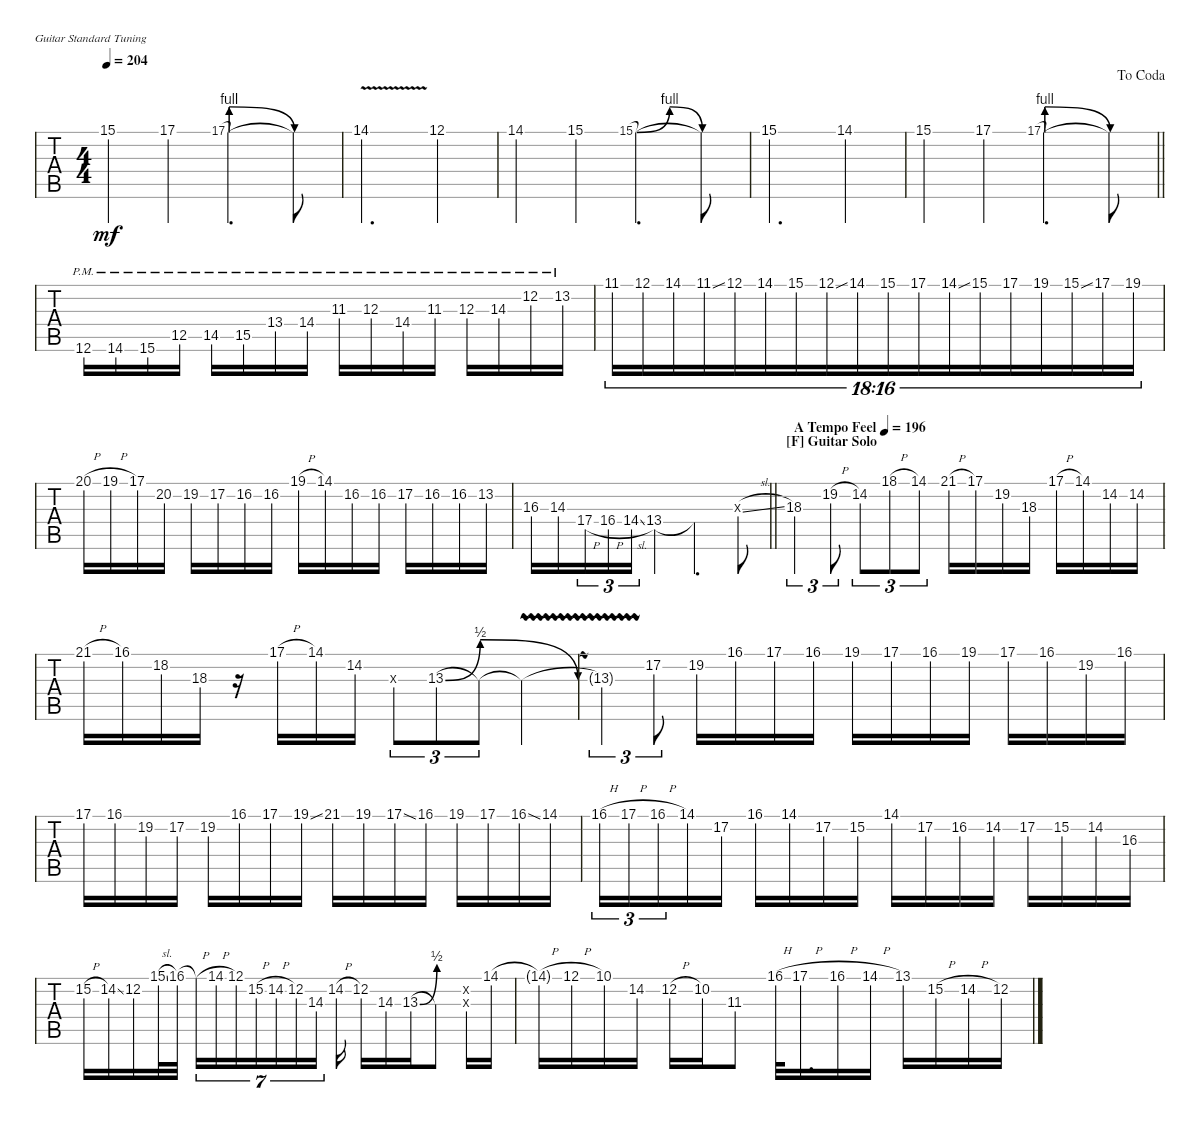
\defaultSystemsLayout 4
\bracketExtendMode nobrackets
\singleTrackTrackNamePolicy hidden
\multiTrackTrackNamePolicy hidden
\otherSystemsTrackNameOrientation horizontal
\defaultBarNumberDisplay Hide
\track ("Electric Guitar" "E-Gt") {instrument overdrivenguitar}
\staff {tabs}
\tuning (E4 B3 G3 D3 A2 E2)
\ts (4 4)
\tempo 204
\clef g2
\ks c
15.1.4{dy mf} 17.1.4 17.1{be (bend 0 0 15 4)}.8{gr} 17.1{be (release 0 4 53.4 0) t}.4{d} 17.1{be (hold 0 0 60 0) t}.8 |
14.1{v}.2{d} 12.1.4 |
14.1.4 15.1.4 15.1{be (bendrelease 0 0 10.2 4 20.4 4 30 0)}.8{gr} 15.1{t}.4{d} 15.1{be (hold 0 0 60 0) t}.8 |
15.1.2{d} 14.1.4 |
\jump dacoda
\barLineRight lightlight
15.1.4 17.1.4 17.1{be (bend 0 0 15 4)}.8{gr} 17.1{be (release 0 4 53.4 0) t}.4{d} 17.1{be (hold 0 0 60 0) t}.8 |
12.6{pm}.16 14.6{pm}.16 15.6{pm}.16 12.5{pm}.16 14.5{pm}.16 15.5{pm}.16 13.4{pm}.16 14.4{pm}.16 11.3{pm}.16 12.3{pm}.16 14.4{pm}.16 11.3{pm}.16 12.3{pm}.16 14.3{pm}.16 12.2{pm}.16 13.2{pm}.16 |
11.1.16{tu (18 16)} 12.1.16{tu (18 16)} 14.1.16{tu (18 16)} 11.1{ss}.16{tu (18 16)} 12.1.16{tu (18 16)} 14.1.16{tu (18 16)} 15.1.16{tu (18 16)} 12.1{ss}.16{tu (18 16)} 14.1.16{tu (18 16)} 15.1.16{tu (18 16)} 17.1.16{tu (18 16)} 14.1{ss}.16{tu (18 16)} 15.1.16{tu (18 16)} 17.1.16{tu (18 16)} 19.1.16{tu (18 16)} 15.1{ss}.16{tu (18 16)} 17.1.16{tu (18 16)} 19.1.16{tu (18 16)} |
20.1{h}.16 19.1{h}.16 17.1.16 20.2.16 19.2.16 17.2.16 16.2.16 16.2.16 19.1{h}.16 14.1.16 16.2.16 16.2.16 17.2.16 16.2.16 16.2.16 13.2.16 |
\barLineRight lightlight
16.3.16 14.3.16{beam merge} 17.4{h}.16{tu (3 2)} 16.4{h}.16{tu (3 2)} 14.4{sl}.16{tu (3 2)} 13.4.4 13.4{t}.4{d} 0.3{sl x}.8 |
\section ("F" "Guitar Solo")
\tempo (196 "A Tempo Feel")
18.3.4{tu (3 2)} 19.2{h}.8{tu (3 2)} 14.2.8{tu (3 2)} 18.1{h}.8{tu (3 2)} 14.1.8{tu (3 2)} 21.1{h}.16 17.1.16 19.2.16 18.3.16 17.1{h}.16 14.1.16 14.2.16 14.2.16 |
21.1{h}.16 16.1.16 18.2.16 18.3.16 r.16 17.1{h}.16 14.1.16 14.2.16 0.3{x}.8{tu (3 2)} 13.3{be (bend 0 0 14.399999999999999 2)}.8{tu (3 2)} 13.3{be (release 0 2 15 0) t}.8{tu (3 2)} 13.3{vw t}.4 |
13.3{vw t}.4{tu (3 2)} 17.2.8{tu (3 2)} 19.2.16 16.1.16 17.1.16 16.1.16 19.1.16 17.1.16 16.1.16 19.1.16 17.1.16 16.1.16 19.2.16 16.1.16 |
17.1.16 16.1.16 19.2.16 17.2.16 19.2.16 16.1.16 17.1.16 19.1{ss}.16 21.1.16 19.1.16 17.1{ss}.16 16.1.16 19.1.16 17.1.16 16.1{ss}.16 14.1.16 |
16.1{h}.16{tu (3 2)} 17.1{h}.16{tu (3 2)} 16.1{h}.16{tu (3 2) beam merge} 14.1.16 17.2.16 16.1.16 14.1.16 17.2.16 15.2.16 14.1.16 17.2.16 16.2.16 14.2.16 17.2.16 15.2.16 14.2.16 16.3.16 |
15.2{h}.16 14.2{ss}.16 12.2.16 15.1{sl}.32 16.1.32 16.1{h t}.16{tu (7 4)} 14.1{h}.16{tu (7 4)} 12.1.16{tu (7 4)} 15.2{h}.16{tu (7 4)} 14.2{h}.16{tu (7 4)} 12.2.16{tu (7 4)} 14.3.16{tu (7 4)} 14.2{h}.16 12.2.16 14.3.16 13.3{be (bend 0 0 15.6 2)}.16 13.3{be (hold 0 0 60 0) t}.8 (0.3{x} 0.2{x}).16 14.1.16 |
14.1{h t}.16 12.1{h}.16 10.1.16 14.2.16 12.2{h}.16 10.2.16 11.3.8 16.1{h}.32 17.1{h}.16{d} 16.1{h}.16 14.1{h}.16 13.1.16 15.2{h}.16 14.2{h}.16 12.2.16
